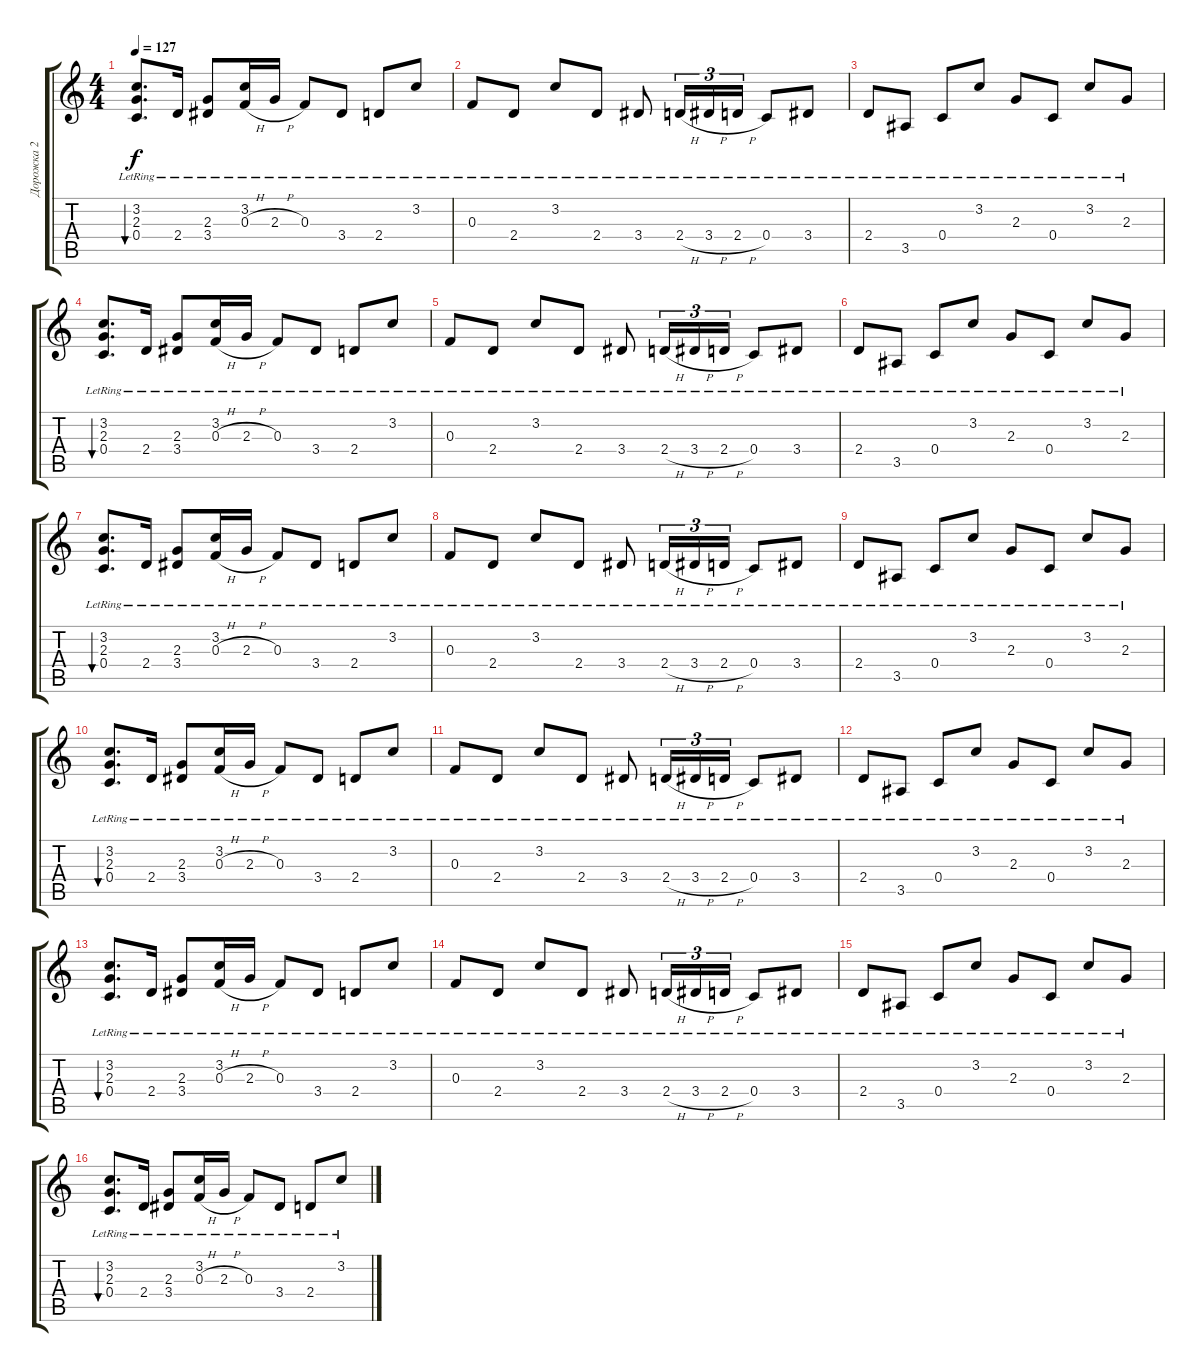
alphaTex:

\track ("Дорожка 2" "Дорожка 2") {instrument acousticguitarnylon}
\staff {score tabs}
\tuning (D4 A3 F3 C3 G2 D2) {hide}
\ts (4 4)
\tempo 127
\clef g2
\ks c
(3.2{lr} 2.3{lr} 0.4{lr}).8{d bu 240 dy f} 2.4{lr}.16 (2.3{lr} 3.4{lr}).8 (3.2{lr} 0.3{h lr}).16 2.3{h lr}.16 0.3{lr}.8 3.4{lr}.8 2.4{lr}.8 3.2{lr}.8 |
0.3{lr}.8 2.4{lr}.8 3.2{lr}.8 2.4{lr}.8 3.4{lr}.8 2.4{h lr}.16{tu (3 2)} 3.4{h lr}.16{tu (3 2)} 2.4{h lr}.16{tu (3 2)} 0.4{lr}.8 3.4{lr}.8 |
2.4{lr}.8 3.5{lr}.8 0.4{lr}.8 3.2{lr}.8 2.3{lr}.8 0.4{lr}.8 3.2{lr}.8 2.3{lr}.8 |
(3.2{lr} 2.3{lr} 0.4{lr}).8{d bu 240} 2.4{lr}.16 (2.3{lr} 3.4{lr}).8 (3.2{lr} 0.3{h lr}).16 2.3{h lr}.16 0.3{lr}.8 3.4{lr}.8 2.4{lr}.8 3.2{lr}.8 |
0.3{lr}.8 2.4{lr}.8 3.2{lr}.8 2.4{lr}.8 3.4{lr}.8 2.4{h lr}.16{tu (3 2)} 3.4{h lr}.16{tu (3 2)} 2.4{h lr}.16{tu (3 2)} 0.4{lr}.8 3.4{lr}.8 |
2.4{lr}.8 3.5{lr}.8 0.4{lr}.8 3.2{lr}.8 2.3{lr}.8 0.4{lr}.8 3.2{lr}.8 2.3{lr}.8 |
(3.2{lr} 2.3{lr} 0.4{lr}).8{d bu 240} 2.4{lr}.16 (2.3{lr} 3.4{lr}).8 (3.2{lr} 0.3{h lr}).16 2.3{h lr}.16 0.3{lr}.8 3.4{lr}.8 2.4{lr}.8 3.2{lr}.8 |
0.3{lr}.8 2.4{lr}.8 3.2{lr}.8 2.4{lr}.8 3.4{lr}.8 2.4{h lr}.16{tu (3 2)} 3.4{h lr}.16{tu (3 2)} 2.4{h lr}.16{tu (3 2)} 0.4{lr}.8 3.4{lr}.8 |
2.4{lr}.8 3.5{lr}.8 0.4{lr}.8 3.2{lr}.8 2.3{lr}.8 0.4{lr}.8 3.2{lr}.8 2.3{lr}.8 |
(3.2{lr} 2.3{lr} 0.4{lr}).8{d bu 240} 2.4{lr}.16 (2.3{lr} 3.4{lr}).8 (3.2{lr} 0.3{h lr}).16 2.3{h lr}.16 0.3{lr}.8 3.4{lr}.8 2.4{lr}.8 3.2{lr}.8 |
0.3{lr}.8 2.4{lr}.8 3.2{lr}.8 2.4{lr}.8 3.4{lr}.8 2.4{h lr}.16{tu (3 2)} 3.4{h lr}.16{tu (3 2)} 2.4{h lr}.16{tu (3 2)} 0.4{lr}.8 3.4{lr}.8 |
2.4{lr}.8 3.5{lr}.8 0.4{lr}.8 3.2{lr}.8 2.3{lr}.8 0.4{lr}.8 3.2{lr}.8 2.3{lr}.8 |
(3.2{lr} 2.3{lr} 0.4{lr}).8{d bu 240} 2.4{lr}.16 (2.3{lr} 3.4{lr}).8 (3.2{lr} 0.3{h lr}).16 2.3{h lr}.16 0.3{lr}.8 3.4{lr}.8 2.4{lr}.8 3.2{lr}.8 |
0.3{lr}.8 2.4{lr}.8 3.2{lr}.8 2.4{lr}.8 3.4{lr}.8 2.4{h lr}.16{tu (3 2)} 3.4{h lr}.16{tu (3 2)} 2.4{h lr}.16{tu (3 2)} 0.4{lr}.8 3.4{lr}.8 |
2.4{lr}.8 3.5{lr}.8 0.4{lr}.8 3.2{lr}.8 2.3{lr}.8 0.4{lr}.8 3.2{lr}.8 2.3{lr}.8 |
(3.2{lr} 2.3{lr} 0.4{lr}).8{d bu 240} 2.4{lr}.16 (2.3{lr} 3.4{lr}).8 (3.2{lr} 0.3{h lr}).16 2.3{h lr}.16 0.3{lr}.8 3.4{lr}.8 2.4{lr}.8 3.2{lr}.8
